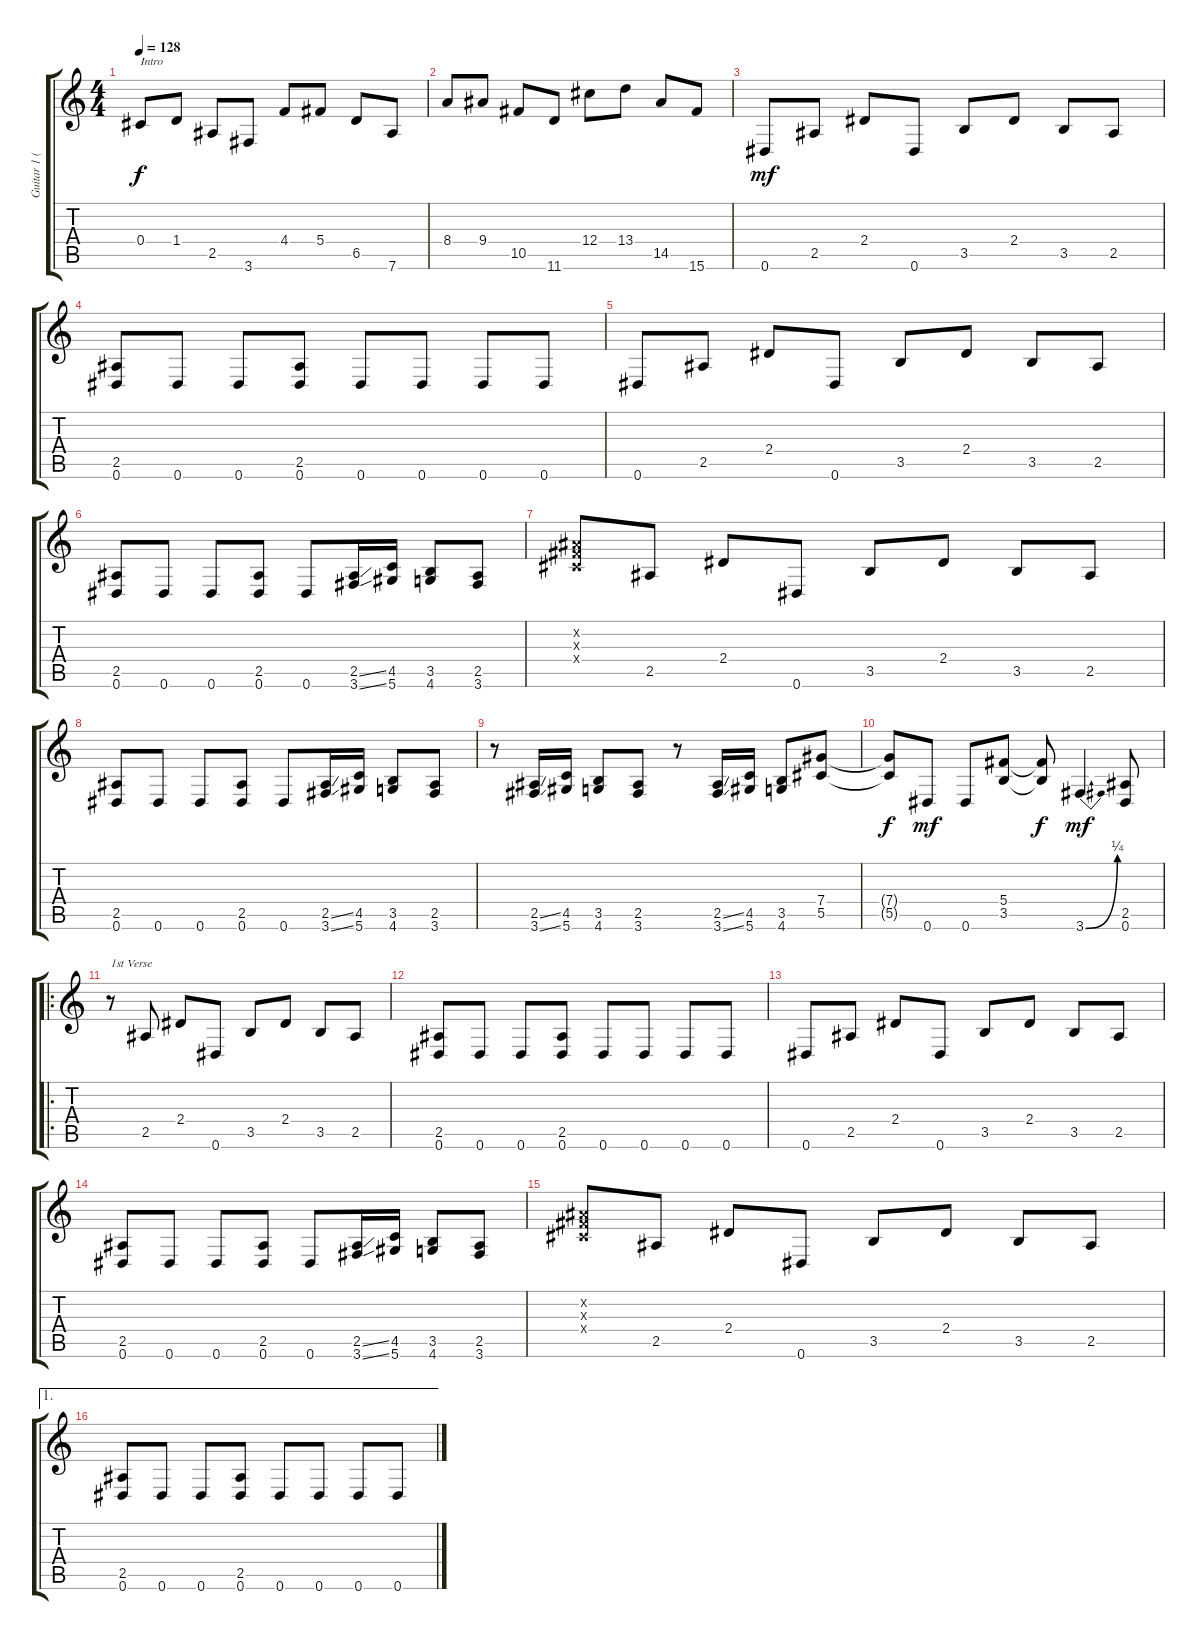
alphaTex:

\track ("Guitar 1 (Dave Mustaine)" "Guitar 1 (") {instrument distortionguitar}
\staff {score tabs}
\tuning (Eb4 Bb3 Gb3 Db3 Ab2 Eb2) {hide}
\ts (4 4)
\tempo 128
\clef g2
\ks c
0.4.8{txt "Intro" dy f instrument distortionguitar} 1.4.8 2.5.8 3.6.8 4.4.8 5.4.8 6.5.8 7.6.8 |
8.4.8 9.4.8 10.5.8 11.6.8 12.4.8 13.4.8 14.5.8 15.6.8 |
0.6.8{dy mf} 2.5.8 2.4.8 0.6.8 3.5.8 2.4.8 3.5.8 2.5.8 |
(2.5 0.6).8 0.6.8 0.6.8 (2.5 0.6).8 0.6.8 0.6.8 0.6.8 0.6.8 |
0.6.8 2.5.8 2.4.8 0.6.8 3.5.8 2.4.8 3.5.8 2.5.8 |
(2.5 0.6).8 0.6.8 0.6.8 (2.5 0.6).8 0.6.8 (2.5{ss} 3.6{ss}).16 (4.5 5.6).16 (3.5 4.6).8 (2.5 3.6).8 |
(0.2{x} 0.3{x} 0.4{x}).8 2.5.8 2.4.8 0.6.8 3.5.8 2.4.8 3.5.8 2.5.8 |
(2.5 0.6).8 0.6.8 0.6.8 (2.5 0.6).8 0.6.8 (2.5{ss} 3.6{ss}).16 (4.5 5.6).16 (3.5 4.6).8 (2.5 3.6).8 |
r.8 (2.5{ss} 3.6{ss}).16 (4.5 5.6).16 (3.5 4.6).8 (2.5 3.6).8 r.8 (2.5{ss} 3.6{ss}).16 (4.5 5.6).16 (3.5 4.6).8 (7.4 5.5).8 |
(7.4{t} 5.5{t}).8{dy f} 0.6.8{dy mf} 0.6.8 (5.4 3.5).8 (5.4{t} 3.5{t}).8{dy f} 3.6{be (bend 0 0 60 1)}.4{dy mf} (2.5 0.6).8 |
\ro
r.8{txt "1st Verse"} 2.5.8 2.4.8 0.6.8 3.5.8 2.4.8 3.5.8 2.5.8 |
(2.5 0.6).8 0.6.8 0.6.8 (2.5 0.6).8 0.6.8 0.6.8 0.6.8 0.6.8 |
0.6.8 2.5.8 2.4.8 0.6.8 3.5.8 2.4.8 3.5.8 2.5.8 |
(2.5 0.6).8 0.6.8 0.6.8 (2.5 0.6).8 0.6.8 (2.5{ss} 3.6{ss}).16 (4.5 5.6).16 (3.5 4.6).8 (2.5 3.6).8 |
(0.2{x} 0.3{x} 0.4{x}).8 2.5.8 2.4.8 0.6.8 3.5.8 2.4.8 3.5.8 2.5.8 |
\ae 1
(2.5 0.6).8 0.6.8 0.6.8 (2.5 0.6).8 0.6.8 0.6.8 0.6.8 0.6.8
